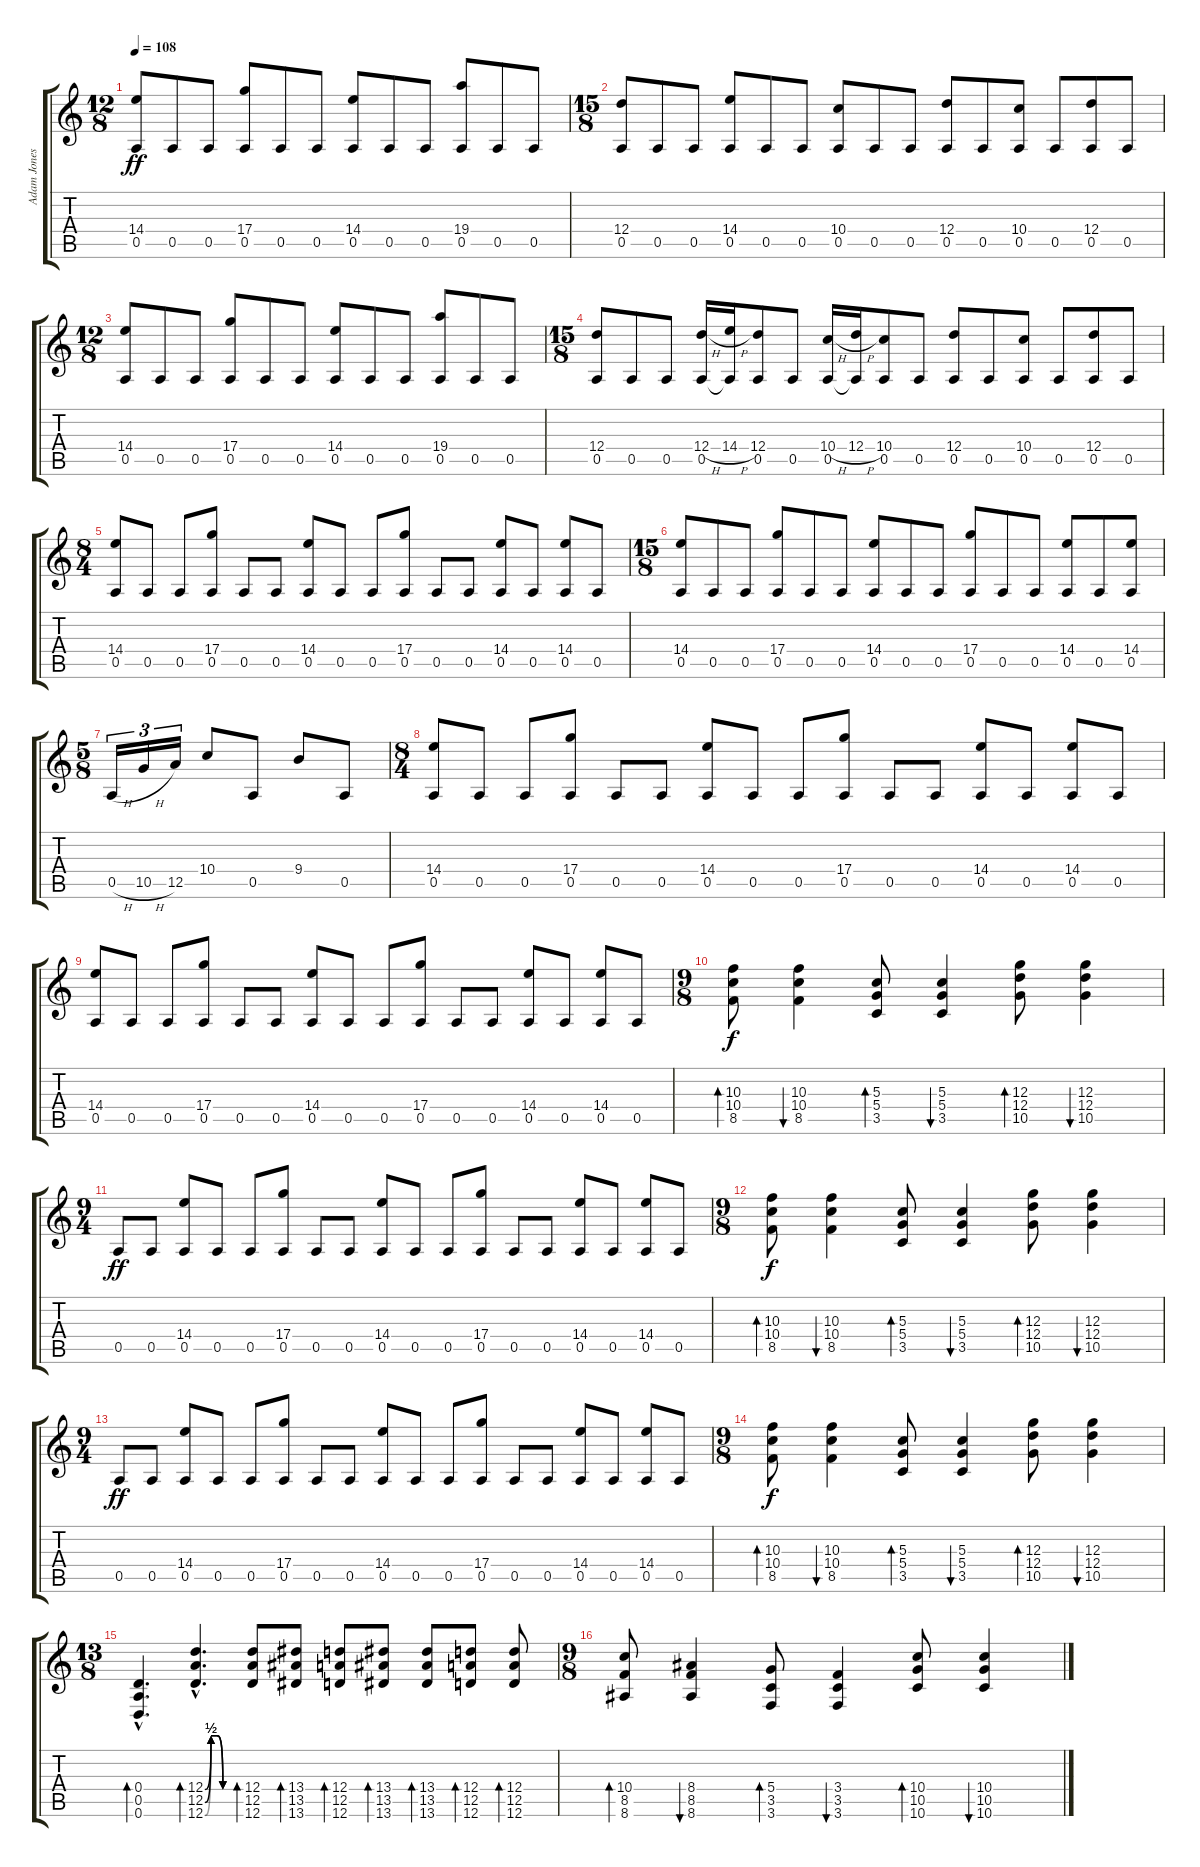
\track ("Adam Jones (right)" "Adam Jones") {instrument overdrivenguitar}
\staff {score tabs}
\tuning (E4 B3 G3 D3 A2 D2) {hide}
\ts (12 8)
\tempo 108
\clef g2
\ks c
(14.4 0.5).8{dy ff} 0.5.8 0.5.8 (17.4 0.5).8 0.5.8 0.5.8 (14.4 0.5).8 0.5.8 0.5.8 (19.4 0.5).8 0.5.8 0.5.8 |
\ts (15 8)
(12.4 0.5).8 0.5.8 0.5.8 (14.4 0.5).8 0.5.8 0.5.8 (10.4 0.5).8 0.5.8 0.5.8 (12.4 0.5).8 0.5.8 (10.4 0.5).8 0.5.8 (12.4 0.5).8 0.5.8 |
\ts (12 8)
(14.4 0.5).8 0.5.8 0.5.8 (17.4 0.5).8 0.5.8 0.5.8 (14.4 0.5).8 0.5.8 0.5.8 (19.4 0.5).8 0.5.8 0.5.8 |
\ts (15 8)
(12.4 0.5).8 0.5.8 0.5.8 (12.4{h} 0.5).16 (14.4{h} 0.5{t}).16 (12.4 0.5).8 0.5.8 (10.4{h} 0.5).16 (12.4{h} 0.5{t}).16 (10.4 0.5).8 0.5.8 (12.4 0.5).8 0.5.8 (10.4 0.5).8 0.5.8 (12.4 0.5).8 0.5.8 |
\ts (8 4)
(14.4 0.5).8 0.5.8 0.5.8 (17.4 0.5).8 0.5.8 0.5.8 (14.4 0.5).8 0.5.8 0.5.8 (17.4 0.5).8 0.5.8 0.5.8 (14.4 0.5).8 0.5.8 (14.4 0.5).8 0.5.8 |
\ts (15 8)
(14.4 0.5).8 0.5.8 0.5.8 (17.4 0.5).8 0.5.8 0.5.8 (14.4 0.5).8 0.5.8 0.5.8 (17.4 0.5).8 0.5.8 0.5.8 (14.4 0.5).8 0.5.8 (14.4 0.5).8 |
\ts (5 8)
0.5{h}.16{tu (3 2)} 10.5{h}.16{tu (3 2)} 12.5.16{tu (3 2)} 10.4.8 0.5.8 9.4.8 0.5.8 |
\ts (8 4)
(14.4 0.5).8 0.5.8 0.5.8 (17.4 0.5).8 0.5.8 0.5.8 (14.4 0.5).8 0.5.8 0.5.8 (17.4 0.5).8 0.5.8 0.5.8 (14.4 0.5).8 0.5.8 (14.4 0.5).8 0.5.8 |
(14.4 0.5).8 0.5.8 0.5.8 (17.4 0.5).8 0.5.8 0.5.8 (14.4 0.5).8 0.5.8 0.5.8 (17.4 0.5).8 0.5.8 0.5.8 (14.4 0.5).8 0.5.8 (14.4 0.5).8 0.5.8 |
\ts (9 8)
(10.3 10.4 8.5).8{bd 30 dy f} (10.3 10.4 8.5).4{bu 30} (5.3 5.4 3.5).8{bd 30} (5.3 5.4 3.5).4{bu 30} (12.3 12.4 10.5).8{bd 30} (12.3 12.4 10.5).4{bu 30} |
\ts (9 4)
0.5.8{dy ff} 0.5.8 (14.4 0.5).8 0.5.8 0.5.8 (17.4 0.5).8 0.5.8 0.5.8 (14.4 0.5).8 0.5.8 0.5.8 (17.4 0.5).8 0.5.8 0.5.8 (14.4 0.5).8 0.5.8 (14.4 0.5).8 0.5.8 |
\ts (9 8)
(10.3 10.4 8.5).8{bd 30 dy f} (10.3 10.4 8.5).4{bu 30} (5.3 5.4 3.5).8{bd 30} (5.3 5.4 3.5).4{bu 30} (12.3 12.4 10.5).8{bd 30} (12.3 12.4 10.5).4{bu 30} |
\ts (9 4)
0.5.8{dy ff} 0.5.8 (14.4 0.5).8 0.5.8 0.5.8 (17.4 0.5).8 0.5.8 0.5.8 (14.4 0.5).8 0.5.8 0.5.8 (17.4 0.5).8 0.5.8 0.5.8 (14.4 0.5).8 0.5.8 (14.4 0.5).8 0.5.8 |
\ts (9 8)
(10.3 10.4 8.5).8{bd 30 dy f} (10.3 10.4 8.5).4{bu 30} (5.3 5.4 3.5).8{bd 30} (5.3 5.4 3.5).4{bu 30} (12.3 12.4 10.5).8{bd 30} (12.3 12.4 10.5).4{bu 30} |
\ts (13 8)
(0.4{hac} 0.5{hac} 0.6{hac}).4{d bd 30} (12.4{be (custom 0 0 15 2 30 2 45 0 60 0) hac} 12.5{be (custom 0 0 15 2 30 2 45 0 60 0) hac} 12.6{be (custom 0 0 15 2 30 2 45 0 60 0) hac}).4{d bd 30} (12.4 12.5 12.6).8{bd 30} (13.4 13.5 13.6).8{bd 30} (12.4 12.5 12.6).8{bd 30} (13.4 13.5 13.6).8{bd 30} (13.4 13.5 13.6).8{bd 30} (12.4 12.5 12.6).8{bd 30} (12.4 12.5 12.6).8{bd 30} |
\ts (9 8)
(10.4 8.5 8.6).8{bd 30} (8.4 8.5 8.6).4{bu 30} (5.4 3.5 3.6).8{bd 30} (3.4 3.5 3.6).4{bu 30} (10.4 10.5 10.6).8{bd 30} (10.4 10.5 10.6).4{bu 30}
